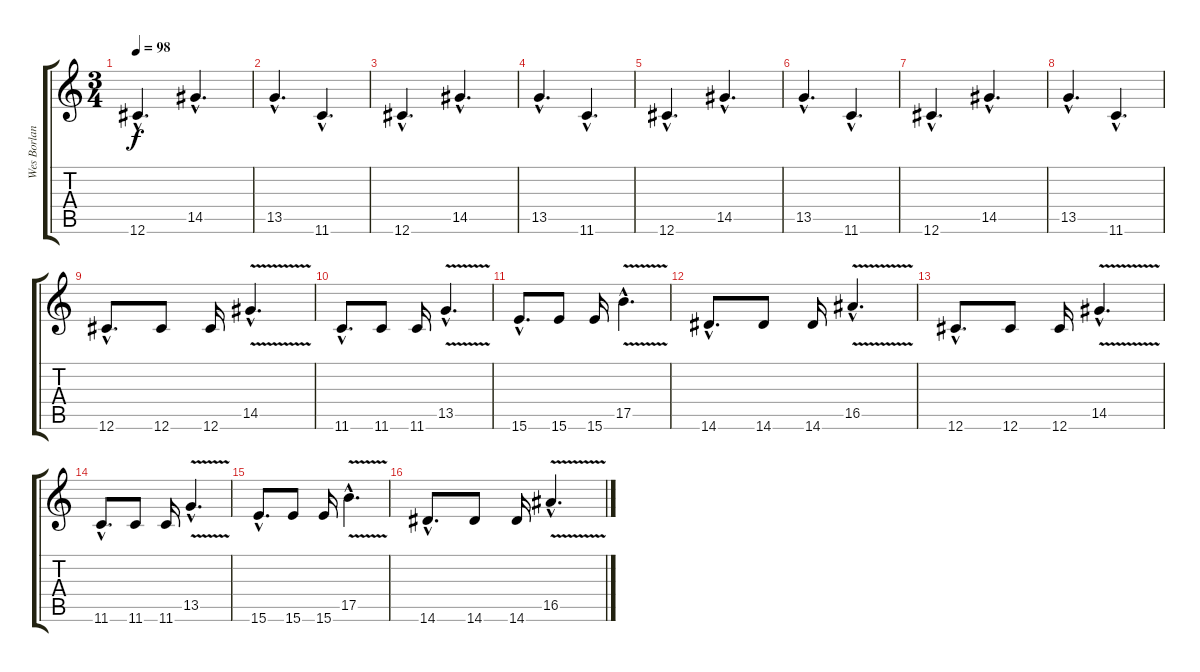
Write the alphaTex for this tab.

\track ("Wes Borland - Distortion Guitar" "Wes Borlan") {instrument distortionguitar}
\staff {score tabs}
\tuning (Db4 Ab3 E3 B2 Gb2 Db2) {hide}
\ts (3 4)
\tempo 98
\clef g2
\ks c
12.6{hac}.4{d dy f} 14.5{hac}.4{d} |
13.5{hac}.4{d} 11.6{hac}.4{d} |
12.6{hac}.4{d} 14.5{hac}.4{d} |
13.5{hac}.4{d} 11.6{hac}.4{d} |
12.6{hac}.4{d} 14.5{hac}.4{d} |
13.5{hac}.4{d} 11.6{hac}.4{d} |
12.6{hac}.4{d} 14.5{hac}.4{d} |
13.5{hac}.4{d} 11.6{hac}.4{d} |
12.6{hac}.8{d} 12.6.8 12.6.16 14.5{v hac}.4{d} |
11.6{hac}.8{d} 11.6.8 11.6.16 13.5{v hac}.4{d} |
15.6{hac}.8{d} 15.6.8 15.6.16 17.5{v hac}.4{d} |
14.6{hac}.8{d} 14.6.8 14.6.16 16.5{v hac}.4{d} |
12.6{hac}.8{d} 12.6.8 12.6.16 14.5{v hac}.4{d} |
11.6{hac}.8{d} 11.6.8 11.6.16 13.5{v hac}.4{d} |
15.6{hac}.8{d} 15.6.8 15.6.16 17.5{v hac}.4{d} |
14.6{hac}.8{d} 14.6.8 14.6.16 16.5{v hac}.4{d}
